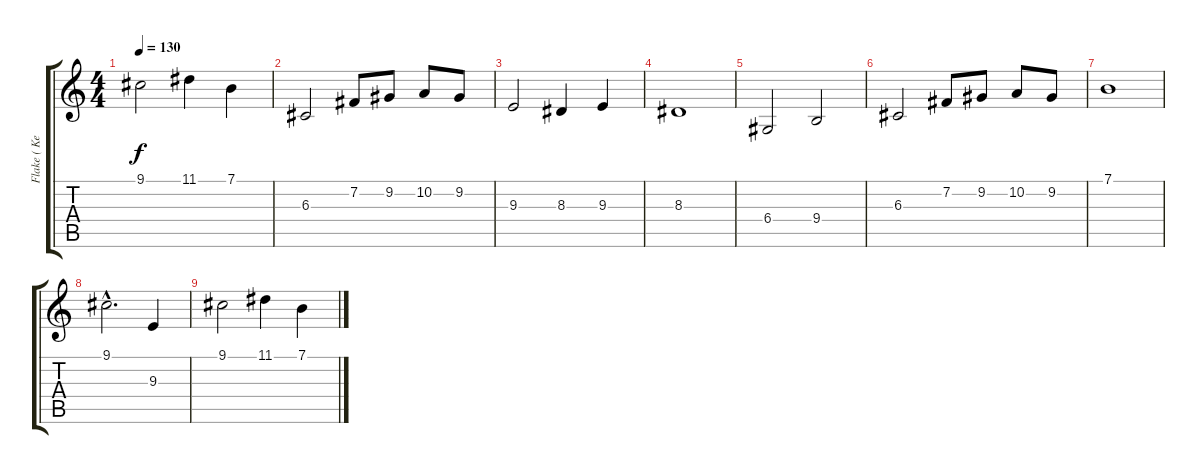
\track ("Flake ( Keys 4 )" "Flake ( Ke") {instrument accordion}
\staff {score tabs}
\tuning (E4 B3 G3 D3 A2 E2) {hide}
\ts (4 4)
\tempo 130
\clef g2
\ks c
9.1.2{dy f} 11.1.4 7.1.4 |
6.3.2 7.2.8 9.2.8 10.2.8 9.2.8 |
9.3.2 8.3.4 9.3.4 |
8.3.1 |
6.4.2 9.4.2 |
6.3.2 7.2.8 9.2.8 10.2.8 9.2.8 |
7.1.1 |
9.1{hac}.2{d} 9.3.4 |
9.1.2 11.1.4 7.1.4
